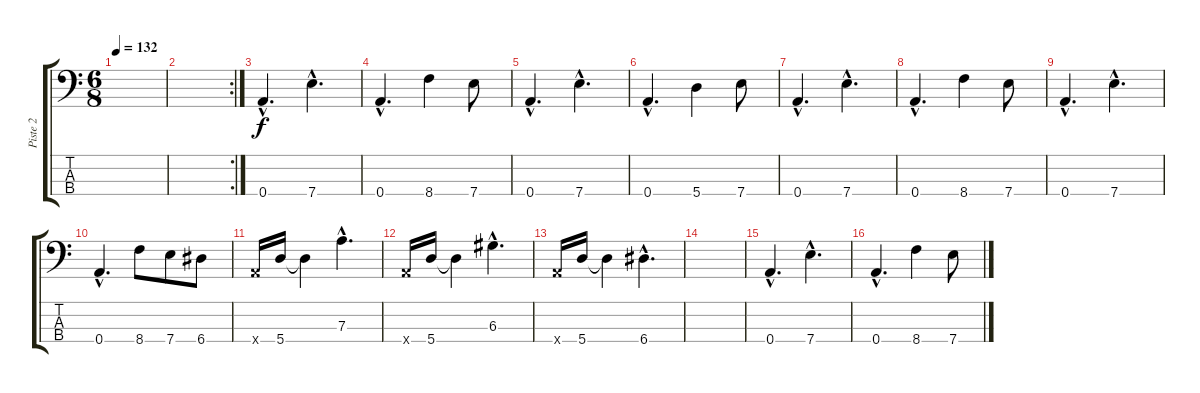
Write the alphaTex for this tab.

\track ("Piste 2" "Piste 2") {instrument slapbass1}
\staff {score tabs}
\tuning (C3 G2 D2 A1) {hide}
\ts (6 8)
\tempo 132
\clef f4
\ks c
|
\rc 2
|
0.4{hac}.4{d dy f} 7.4{hac}.4{d} |
0.4{hac}.4{d} 8.4.4 7.4.8 |
0.4{hac}.4{d} 7.4{hac}.4{d} |
0.4{hac}.4{d} 5.4.4 7.4.8 |
0.4{hac}.4{d} 7.4{hac}.4{d} |
0.4{hac}.4{d} 8.4.4 7.4.8 |
0.4{hac}.4{d} 7.4{hac}.4{d} |
0.4{hac}.4{d} 8.4.8 7.4.8 6.4.8 |
0.4{x}.16 5.4.16 5.4{t}.4 7.3{hac}.4{d} |
0.4{x}.16 5.4.16 5.4{t}.4 6.3{hac}.4{d} |
0.4{x}.16 5.4.16 5.4{t}.4 6.4{hac}.4{d} |
|
0.4{hac}.4{d} 7.4{hac}.4{d} |
0.4{hac}.4{d} 8.4.4 7.4.8
